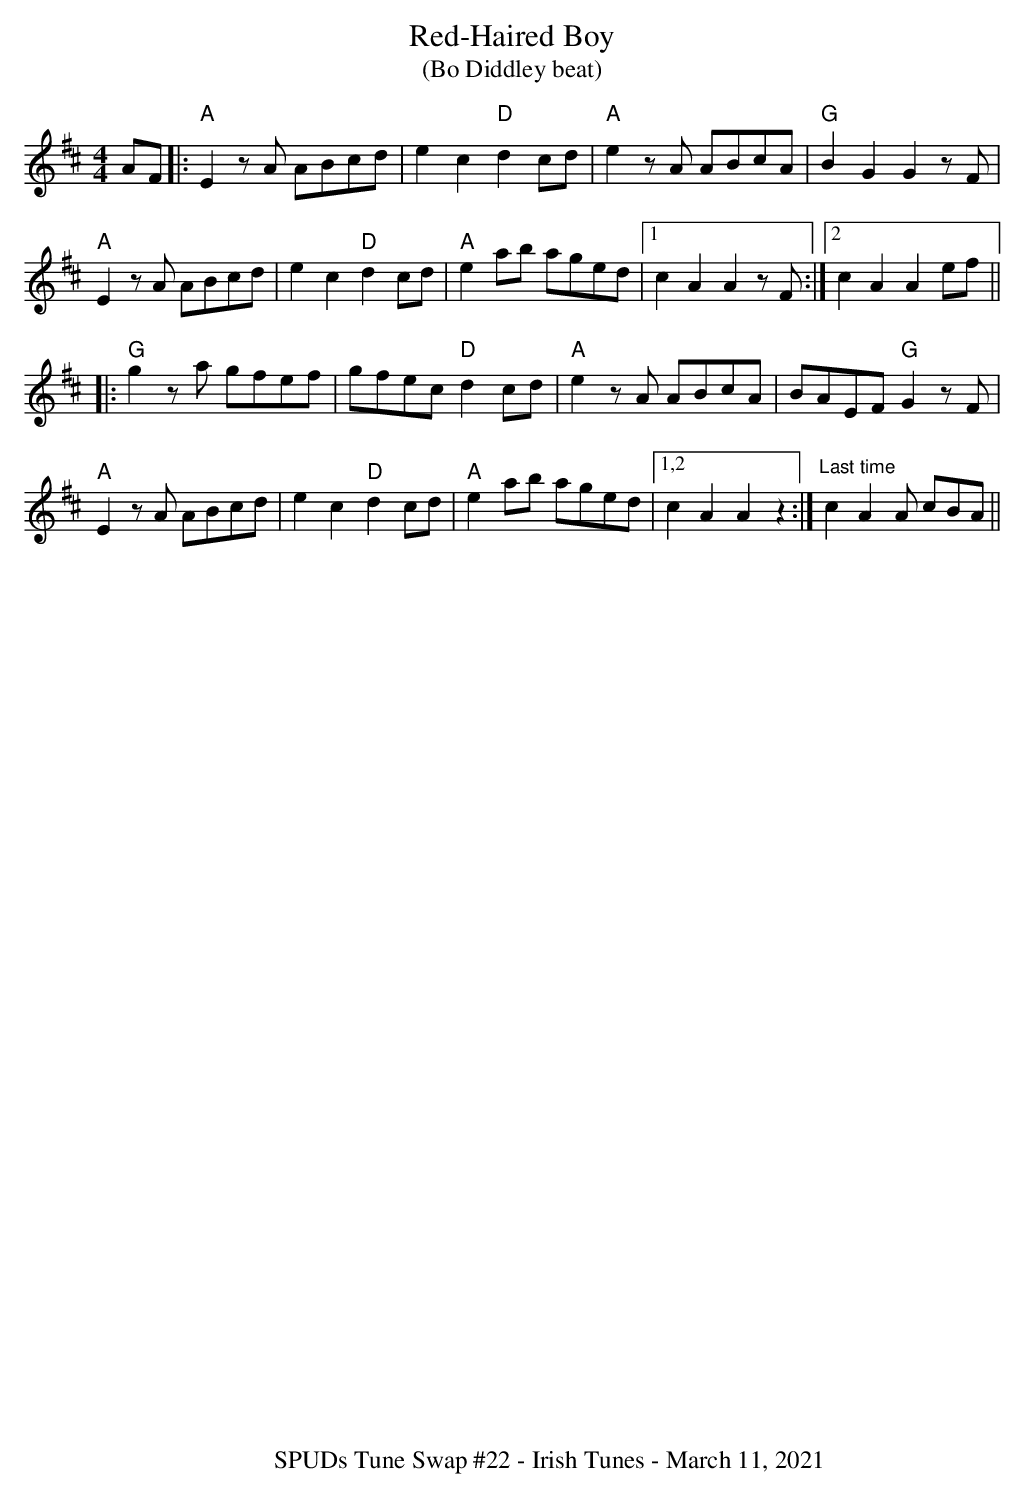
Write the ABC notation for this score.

X:1
T: Red-Haired Boy
T: (Bo Diddley beat)
M: 4/4
L: 1/8
K: Amix
AF|:"A"E2zA ABcd|e2c2 "D"d2cd|"A"e2zA ABcA|"G"B2G2 G2 zF|
"A"E2zA ABcd|e2c2 "D"d2cd|"A"e2ab aged|[1 c2A2 A2zF:|[2 c2A2 A2ef||
|:"G"g2za gfef|gfec "D"d2cd|"A"e2zA ABcA|BAEF "G"G2zF|
"A"E2zA ABcd|e2c2 "D"d2cd|"A"e2ab aged|[1,2 c2A2 A2z2:|"^Last time" c2A2 A cBA||
